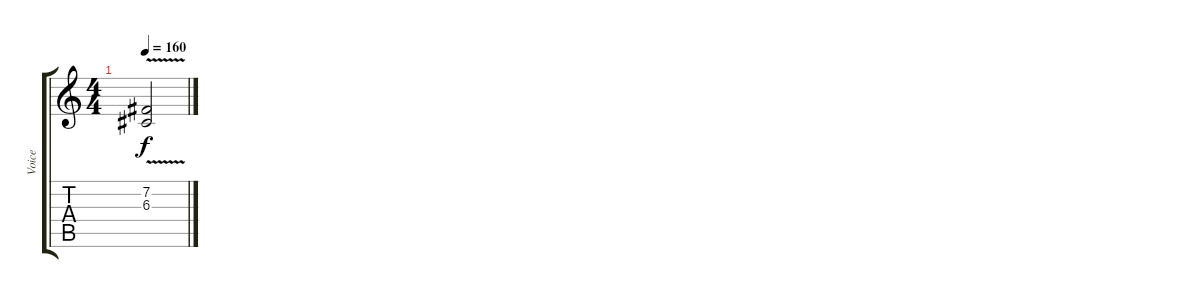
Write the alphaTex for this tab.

\track ("Voice" "Voice") {instrument lead2sawtooth}
\staff {score tabs}
\tuning (E4 B3 G3 D3 A2 E2) {hide}
\ts (4 4)
\tempo 160
\clef g2
\ks c
(7.2{v t} 6.3{t}).2{dy f}
